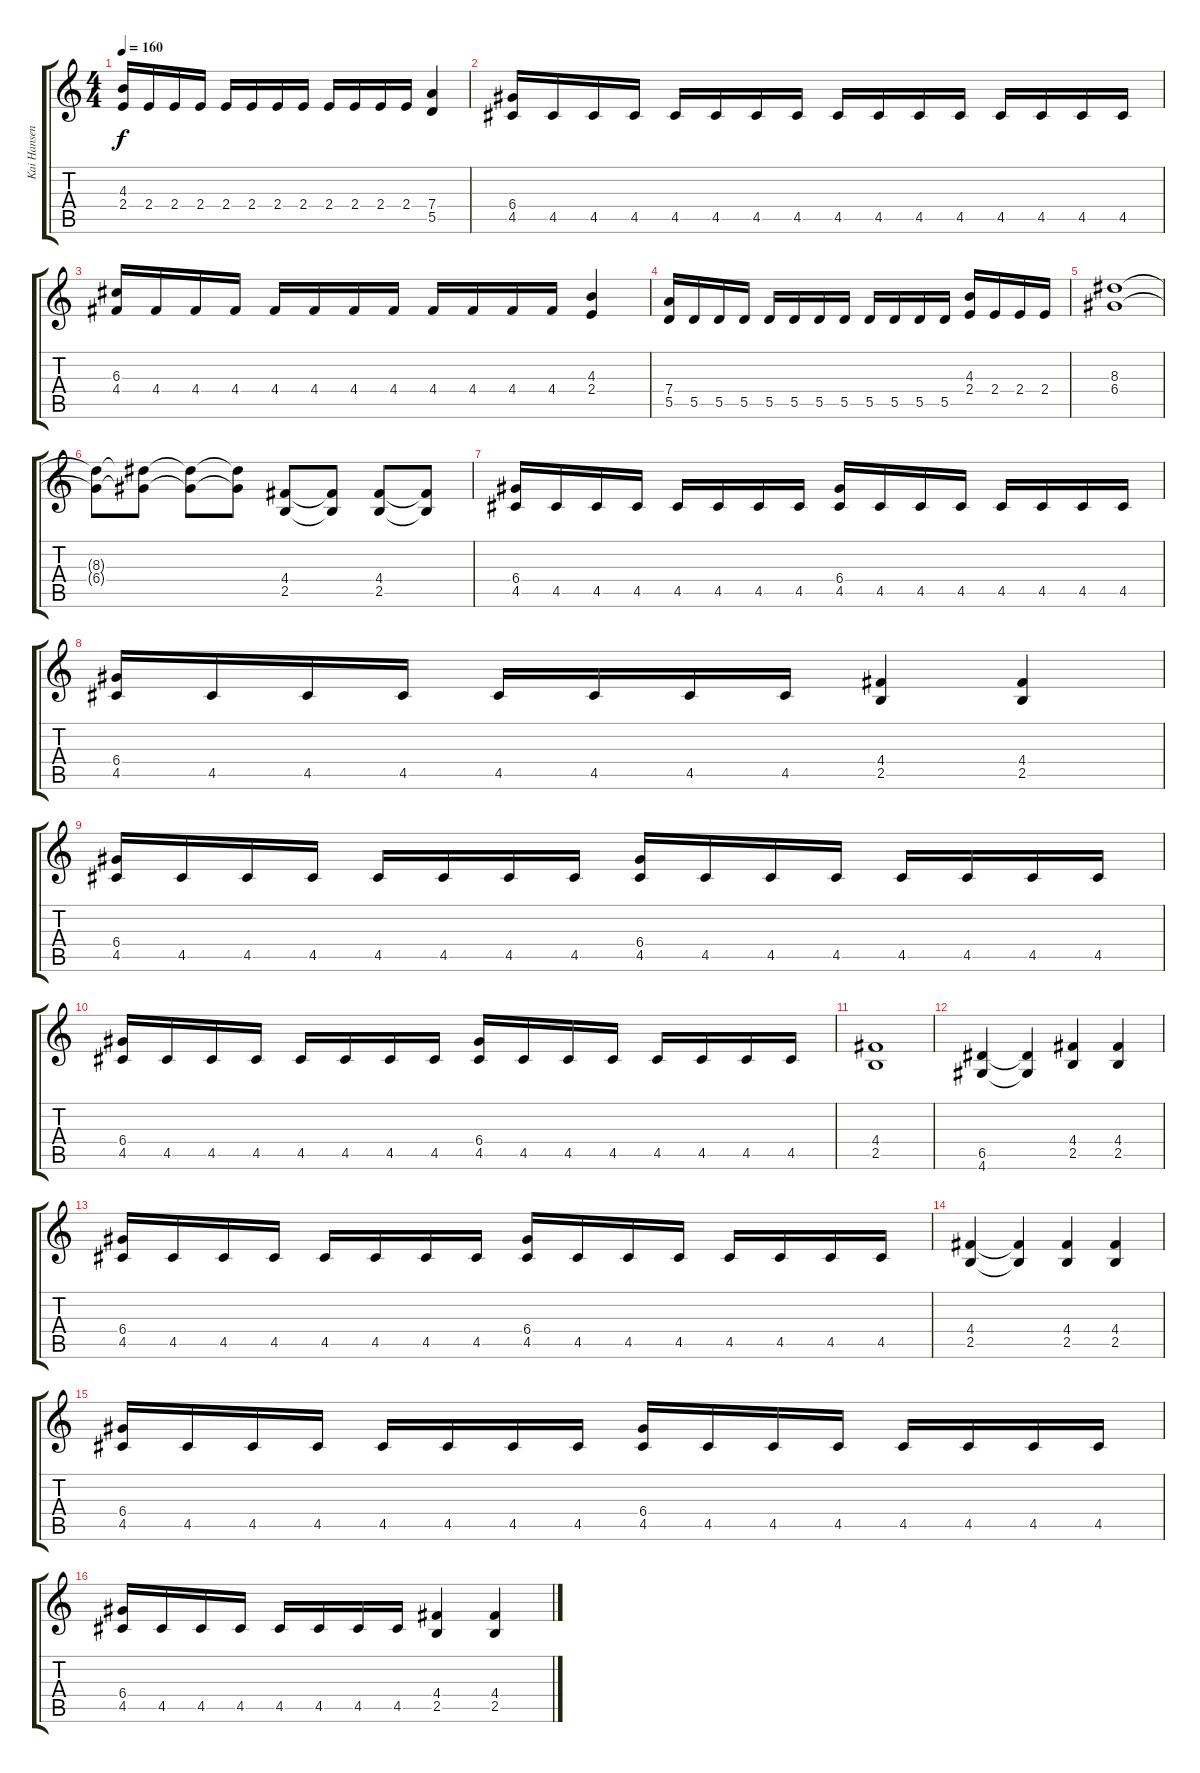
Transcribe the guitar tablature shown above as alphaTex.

\track ("Kai Hansen" "Kai Hansen") {instrument distortionguitar}
\staff {score tabs}
\tuning (E4 B3 G3 D3 A2 E2) {hide}
\ts (4 4)
\tempo 160
\clef g2
\ks c
(4.3 2.4).16{dy f} 2.4.16 2.4.16 2.4.16 2.4.16 2.4.16 2.4.16 2.4.16 2.4.16 2.4.16 2.4.16 2.4.16 (7.4 5.5).4 |
(6.4 4.5).16 4.5.16 4.5.16 4.5.16 4.5.16 4.5.16 4.5.16 4.5.16 4.5.16 4.5.16 4.5.16 4.5.16 4.5.16 4.5.16 4.5.16 4.5.16 |
(6.3 4.4).16 4.4.16 4.4.16 4.4.16 4.4.16 4.4.16 4.4.16 4.4.16 4.4.16 4.4.16 4.4.16 4.4.16 (4.3 2.4).4 |
(7.4 5.5).16 5.5.16 5.5.16 5.5.16 5.5.16 5.5.16 5.5.16 5.5.16 5.5.16 5.5.16 5.5.16 5.5.16 (4.3 2.4).16 2.4.16 2.4.16 2.4.16 |
(8.3 6.4).1 |
(8.3{t} 6.4{t}).8 (8.3{t} 6.4{t}).8 (8.3{t} 6.4{t}).8 (8.3{t} 6.4{t}).8 (4.4 2.5).8 (4.4{t} 2.5{t}).8 (4.4 2.5).8 (4.4{t} 2.5{t}).8 |
(6.4 4.5).16 4.5.16 4.5.16 4.5.16 4.5.16 4.5.16 4.5.16 4.5.16 (6.4 4.5).16 4.5.16 4.5.16 4.5.16 4.5.16 4.5.16 4.5.16 4.5.16 |
(6.4 4.5).16 4.5.16 4.5.16 4.5.16 4.5.16 4.5.16 4.5.16 4.5.16 (4.4 2.5).4 (4.4 2.5).4 |
(6.4 4.5).16 4.5.16 4.5.16 4.5.16 4.5.16 4.5.16 4.5.16 4.5.16 (6.4 4.5).16 4.5.16 4.5.16 4.5.16 4.5.16 4.5.16 4.5.16 4.5.16 |
(6.4 4.5).16 4.5.16 4.5.16 4.5.16 4.5.16 4.5.16 4.5.16 4.5.16 (6.4 4.5).16 4.5.16 4.5.16 4.5.16 4.5.16 4.5.16 4.5.16 4.5.16 |
(4.4 2.5).1 |
(6.5 4.6).4 (6.5{t} 4.6{t}).4 (4.4 2.5).4 (4.4 2.5).4 |
(6.4 4.5).16 4.5.16 4.5.16 4.5.16 4.5.16 4.5.16 4.5.16 4.5.16 (6.4 4.5).16 4.5.16 4.5.16 4.5.16 4.5.16 4.5.16 4.5.16 4.5.16 |
(4.4 2.5).4 (4.4{t} 2.5{t}).4 (4.4 2.5).4 (4.4 2.5).4 |
(6.4 4.5).16 4.5.16 4.5.16 4.5.16 4.5.16 4.5.16 4.5.16 4.5.16 (6.4 4.5).16 4.5.16 4.5.16 4.5.16 4.5.16 4.5.16 4.5.16 4.5.16 |
(6.4 4.5).16 4.5.16 4.5.16 4.5.16 4.5.16 4.5.16 4.5.16 4.5.16 (4.4 2.5).4 (4.4 2.5).4
